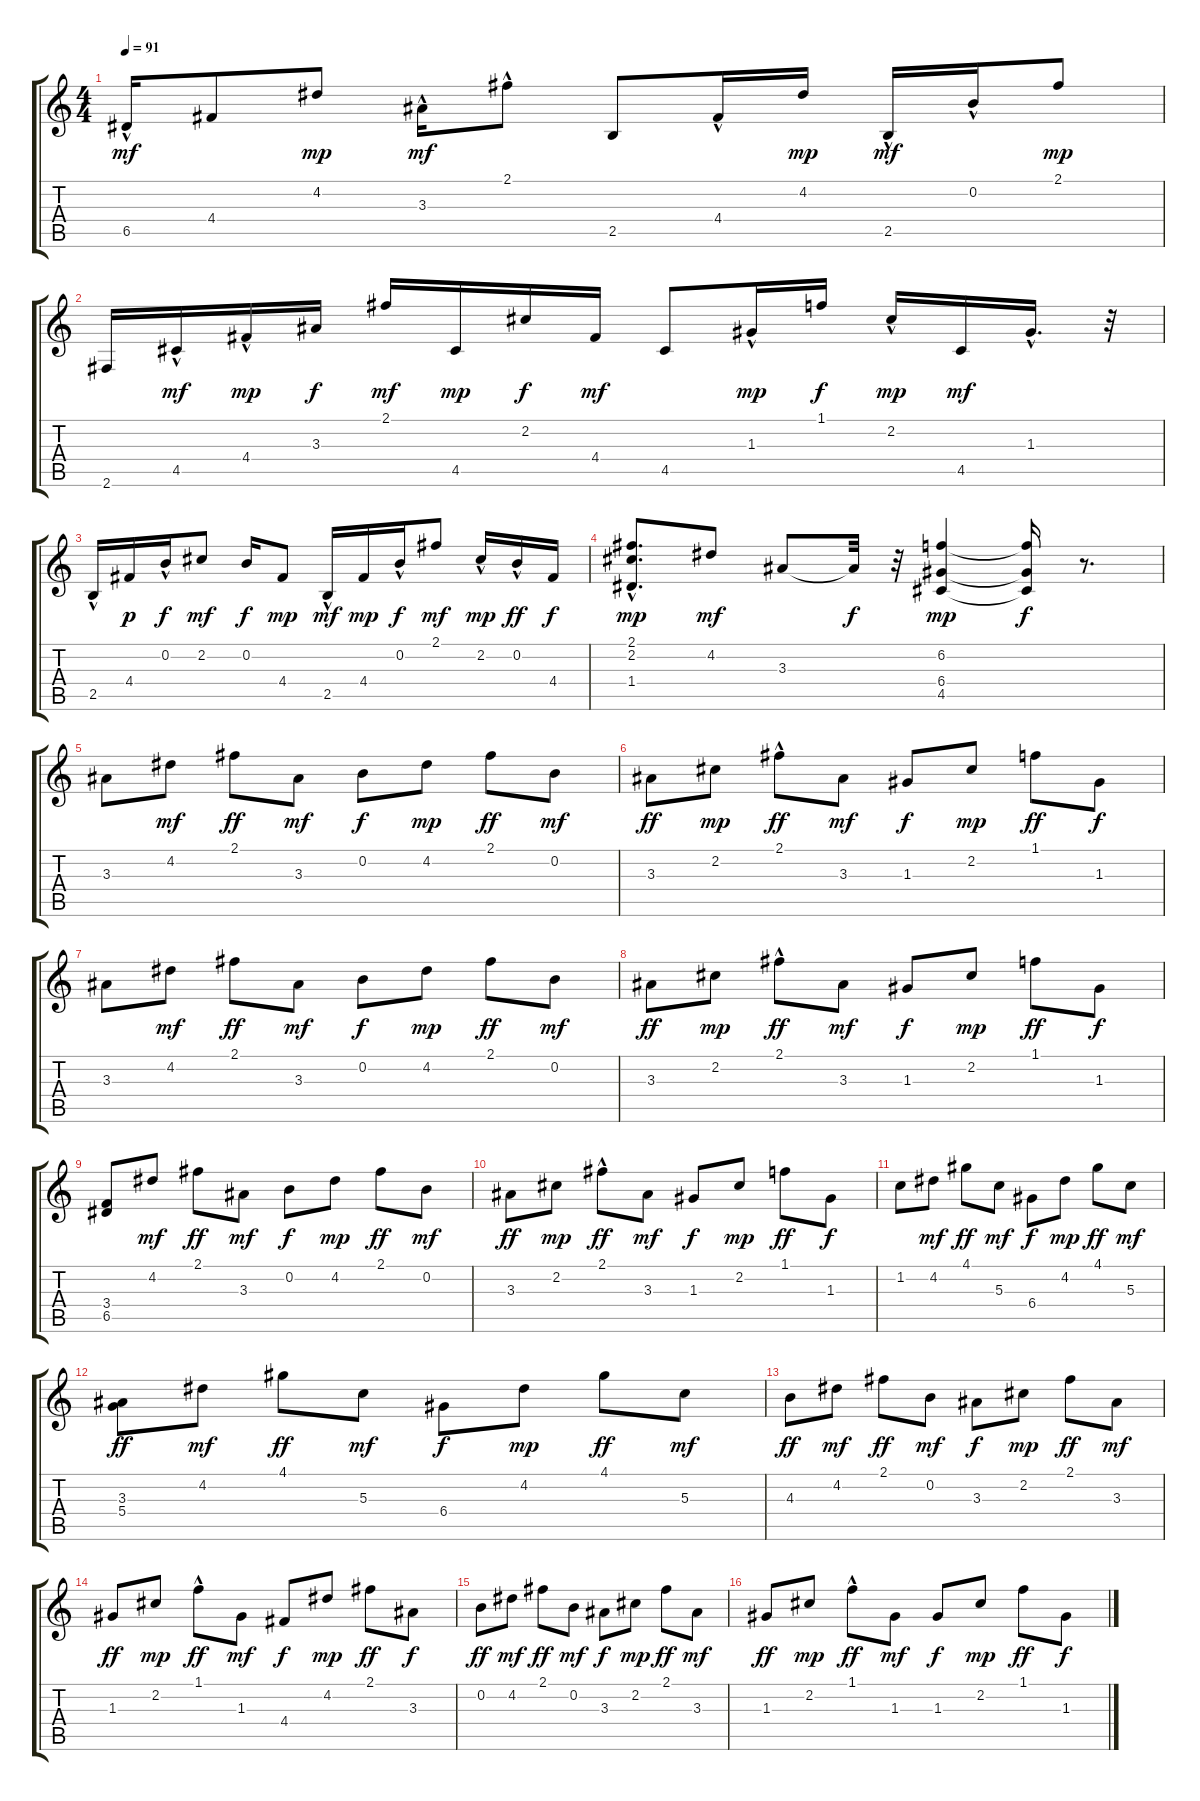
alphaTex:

\track "" {instrument acousticguitarnylon}
\staff {score tabs}
\tuning (E4 B3 G3 D3 A2 E2) {hide}
\ts (4 4)
\tempo 91
\clef g2
\ks c
6.5{hac}.16{dy mf} 4.4.8 4.2.8{dy mp} 3.3{hac}.16{dy mf} 2.1{hac}.8 2.5.8 4.4{hac}.16 4.2.16{dy mp} 2.5{hac}.16{dy mf} 0.2{hac}.16 2.1.8{dy mp} |
2.6.16 4.5{hac}.16{dy mf} 4.4{hac}.16{dy mp} 3.3.16{dy f} 2.1.16{dy mf} 4.5.16{dy mp} 2.2.16{dy f} 4.4.16{dy mf} 4.5.8 1.3{hac}.16{dy mp} 1.1.16{dy f} 2.2{hac}.16{dy mp} 4.5.16{dy mf} 1.3{hac}.16{d} r.32 |
2.5{hac}.16 4.4.16{dy p} 0.2{hac}.16{dy f} 2.2.8{dy mf} 0.2.16{dy f} 4.4.8{dy mp} 2.5{hac}.16{dy mf} 4.4.16{dy mp} 0.2{hac}.16{dy f} 2.1.8{dy mf} 2.2{hac}.16{dy mp} 0.2{hac}.16{dy ff} 4.4.16{dy f} |
(2.1 2.2{hac} 1.4{hac}).8{d dy mp} 4.2.8{dy mf} 3.3.8 3.3{t}.32{dy f} r.32 (6.2 6.4 4.5).4{dy mp} (6.2{t} 6.4{t} 4.5{t}).16{dy f} r.8{d} |
3.3.8 4.2.8{dy mf} 2.1.8{dy ff} 3.3.8{dy mf} 0.2.8{dy f} 4.2.8{dy mp} 2.1.8{dy ff} 0.2.8{dy mf} |
3.3.8{dy ff} 2.2.8{dy mp} 2.1{hac}.8{dy ff} 3.3.8{dy mf} 1.3.8{dy f} 2.2.8{dy mp} 1.1.8{dy ff} 1.3.8{dy f} |
3.3.8 4.2.8{dy mf} 2.1.8{dy ff} 3.3.8{dy mf} 0.2.8{dy f} 4.2.8{dy mp} 2.1.8{dy ff} 0.2.8{dy mf} |
3.3.8{dy ff} 2.2.8{dy mp} 2.1{hac}.8{dy ff} 3.3.8{dy mf} 1.3.8{dy f} 2.2.8{dy mp} 1.1.8{dy ff} 1.3.8{dy f} |
(3.4 6.5).8 4.2.8{dy mf} 2.1.8{dy ff} 3.3.8{dy mf} 0.2.8{dy f} 4.2.8{dy mp} 2.1.8{dy ff} 0.2.8{dy mf} |
3.3.8{dy ff} 2.2.8{dy mp} 2.1{hac}.8{dy ff} 3.3.8{dy mf} 1.3.8{dy f} 2.2.8{dy mp} 1.1.8{dy ff} 1.3.8{dy f} |
1.2.8 4.2.8{dy mf} 4.1.8{dy ff} 5.3.8{dy mf} 6.4.8{dy f} 4.2.8{dy mp} 4.1.8{dy ff} 5.3.8{dy mf} |
(3.3 5.4).8{dy ff} 4.2.8{dy mf} 4.1.8{dy ff} 5.3.8{dy mf} 6.4.8{dy f} 4.2.8{dy mp} 4.1.8{dy ff} 5.3.8{dy mf} |
4.3.8{dy ff} 4.2.8{dy mf} 2.1.8{dy ff} 0.2.8{dy mf} 3.3.8{dy f} 2.2.8{dy mp} 2.1.8{dy ff} 3.3.8{dy mf} |
1.3.8{dy ff} 2.2.8{dy mp} 1.1{hac}.8{dy ff} 1.3.8{dy mf} 4.4.8{dy f} 4.2.8{dy mp} 2.1.8{dy ff} 3.3.8{dy f} |
0.2.8{dy ff} 4.2.8{dy mf} 2.1.8{dy ff} 0.2.8{dy mf} 3.3.8{dy f} 2.2.8{dy mp} 2.1.8{dy ff} 3.3.8{dy mf} |
1.3.8{dy ff} 2.2.8{dy mp} 1.1{hac}.8{dy ff} 1.3.8{dy mf} 1.3.8{dy f} 2.2.8{dy mp} 1.1.8{dy ff} 1.3.8{dy f}
